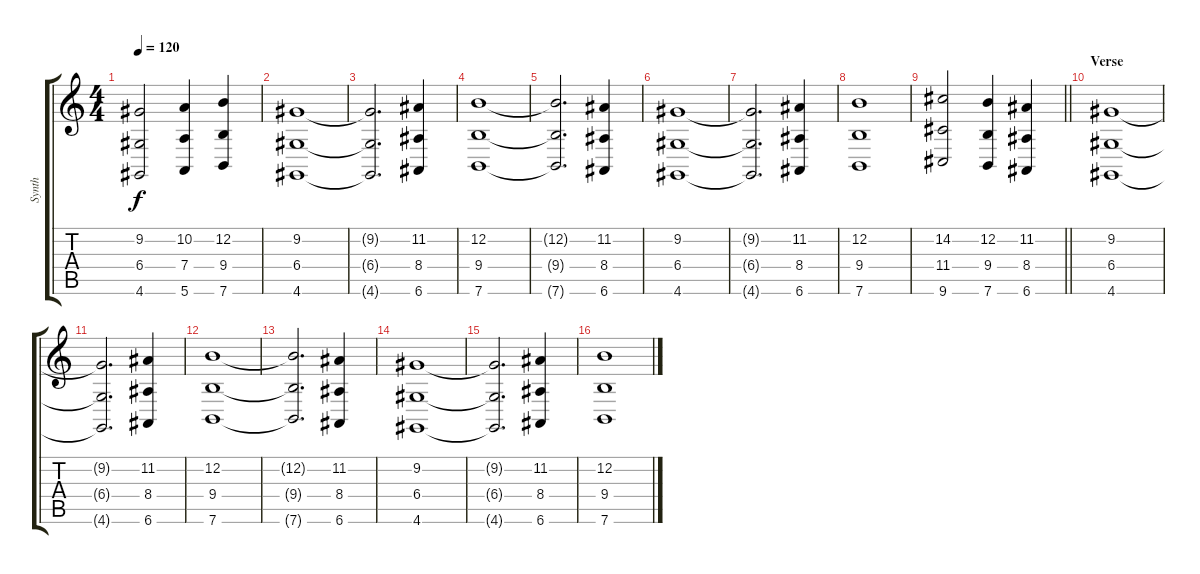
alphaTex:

\track ("Synth" "Synth") {instrument stringensemble1}
\staff {score tabs}
\tuning (E4 B3 G3 D3 A2 E2) {hide}
\ts (4 4)
\tempo 120
\clef g2
\ks c
(9.2{t} 6.4{t} 4.6{t}).2{dy f} (10.2 7.4 5.6).4 (12.2 9.4 7.6).4 |
(9.2 6.4 4.6).1 |
(9.2{t} 6.4{t} 4.6{t}).2{d} (11.2 8.4 6.6).4 |
(12.2 9.4 7.6).1 |
(12.2{t} 9.4{t} 7.6{t}).2{d} (11.2 8.4 6.6).4 |
(9.2 6.4 4.6).1 |
(9.2{t} 6.4{t} 4.6{t}).2{d} (11.2 8.4 6.6).4 |
(12.2 9.4 7.6).1 |
\barLineRight lightlight
(14.2 11.4 9.6).2 (12.2 9.4 7.6).4 (11.2 8.4 6.6).4 |
\section ("" "Verse")
(9.2 6.4 4.6).1 |
(9.2{t} 6.4{t} 4.6{t}).2{d} (11.2 8.4 6.6).4 |
(12.2 9.4 7.6).1 |
(12.2{t} 9.4{t} 7.6{t}).2{d} (11.2 8.4 6.6).4 |
(9.2 6.4 4.6).1 |
(9.2{t} 6.4{t} 4.6{t}).2{d} (11.2 8.4 6.6).4 |
(12.2 9.4 7.6).1
